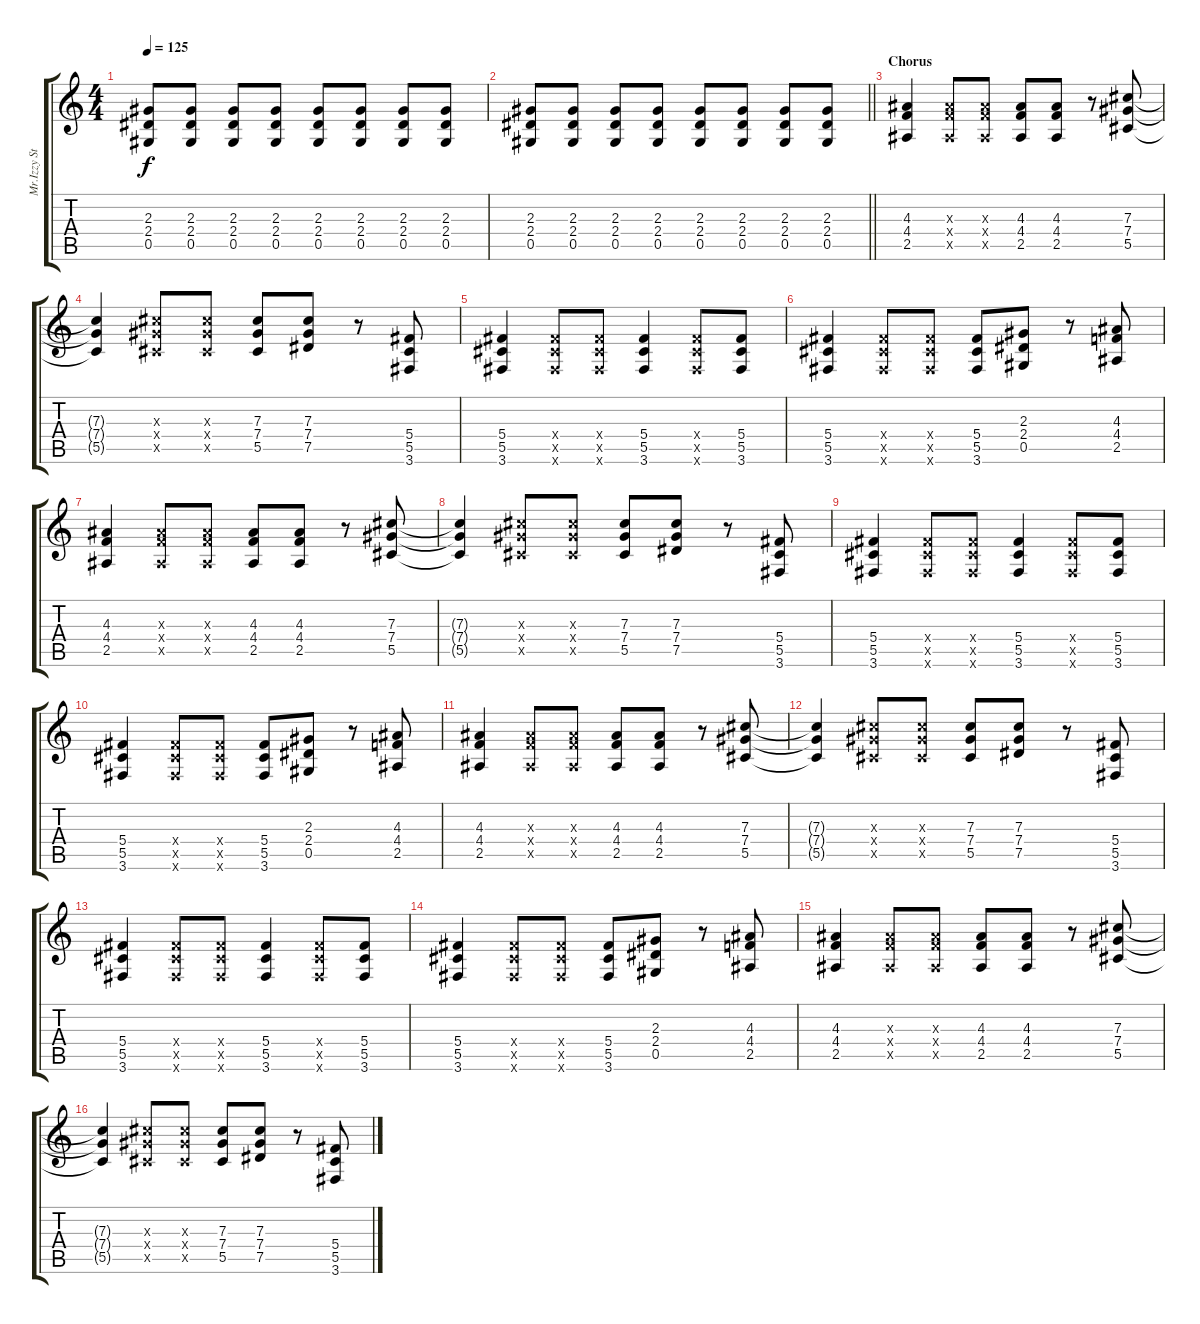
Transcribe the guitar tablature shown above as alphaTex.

\track ("Mr.Izzy Stradlin" "Mr.Izzy St") {instrument distortionguitar}
\staff {score tabs}
\tuning (Eb4 Bb3 Gb3 Db3 Ab2 Eb2) {hide}
\ts (4 4)
\tempo 125
\clef g2
\ks c
(2.3 2.4 0.5).8{dy f} (2.3 2.4 0.5).8 (2.3 2.4 0.5).8 (2.3 2.4 0.5).8 (2.3 2.4 0.5).8 (2.3 2.4 0.5).8 (2.3 2.4 0.5).8 (2.3 2.4 0.5).8 |
\barLineRight lightlight
(2.3 2.4 0.5).8 (2.3 2.4 0.5).8 (2.3 2.4 0.5).8 (2.3 2.4 0.5).8 (2.3 2.4 0.5).8 (2.3 2.4 0.5).8 (2.3 2.4 0.5).8 (2.3 2.4 0.5).8 |
\section ("" "Chorus")
(4.3 4.4 2.5).4 (4.3{x} 4.4{x} 2.5{x}).8 (4.3{x} 4.4{x} 2.5{x}).8 (4.3 4.4 2.5).8 (4.3 4.4 2.5).8 r.8 (7.3 7.4 5.5).8 |
(7.3{t} 7.4{t} 5.5{t}).4 (7.3{x} 7.4{x} 5.5{x}).8 (7.3{x} 7.4{x} 5.5{x}).8 (7.3 7.4 5.5).8 (7.3 7.4 7.5).8 r.8 (5.4 5.5 3.6).8 |
(5.4 5.5 3.6).4 (5.4{x} 5.5{x} 3.6{x}).8 (5.4{x} 5.5{x} 3.6{x}).8 (5.4 5.5 3.6).4 (5.4{x} 5.5{x} 3.6{x}).8 (5.4 5.5 3.6).8 |
(5.4 5.5 3.6).4 (5.4{x} 5.5{x} 3.6{x}).8 (5.4{x} 5.5{x} 3.6{x}).8 (5.4 5.5 3.6).8 (2.3 2.4 0.5).8 r.8 (4.3 4.4 2.5).8 |
(4.3 4.4 2.5).4 (4.3{x} 4.4{x} 2.5{x}).8 (4.3{x} 4.4{x} 2.5{x}).8 (4.3 4.4 2.5).8 (4.3 4.4 2.5).8 r.8 (7.3 7.4 5.5).8 |
(7.3{t} 7.4{t} 5.5{t}).4 (7.3{x} 7.4{x} 5.5{x}).8 (7.3{x} 7.4{x} 5.5{x}).8 (7.3 7.4 5.5).8 (7.3 7.4 7.5).8 r.8 (5.4 5.5 3.6).8 |
(5.4 5.5 3.6).4 (5.4{x} 5.5{x} 3.6{x}).8 (5.4{x} 5.5{x} 3.6{x}).8 (5.4 5.5 3.6).4 (5.4{x} 5.5{x} 3.6{x}).8 (5.4 5.5 3.6).8 |
(5.4 5.5 3.6).4 (5.4{x} 5.5{x} 3.6{x}).8 (5.4{x} 5.5{x} 3.6{x}).8 (5.4 5.5 3.6).8 (2.3 2.4 0.5).8 r.8 (4.3 4.4 2.5).8 |
(4.3 4.4 2.5).4 (4.3{x} 4.4{x} 2.5{x}).8 (4.3{x} 4.4{x} 2.5{x}).8 (4.3 4.4 2.5).8 (4.3 4.4 2.5).8 r.8 (7.3 7.4 5.5).8 |
(7.3{t} 7.4{t} 5.5{t}).4 (7.3{x} 7.4{x} 5.5{x}).8 (7.3{x} 7.4{x} 5.5{x}).8 (7.3 7.4 5.5).8 (7.3 7.4 7.5).8 r.8 (5.4 5.5 3.6).8 |
(5.4 5.5 3.6).4 (5.4{x} 5.5{x} 3.6{x}).8 (5.4{x} 5.5{x} 3.6{x}).8 (5.4 5.5 3.6).4 (5.4{x} 5.5{x} 3.6{x}).8 (5.4 5.5 3.6).8 |
(5.4 5.5 3.6).4 (5.4{x} 5.5{x} 3.6{x}).8 (5.4{x} 5.5{x} 3.6{x}).8 (5.4 5.5 3.6).8 (2.3 2.4 0.5).8 r.8 (4.3 4.4 2.5).8 |
(4.3 4.4 2.5).4 (4.3{x} 4.4{x} 2.5{x}).8 (4.3{x} 4.4{x} 2.5{x}).8 (4.3 4.4 2.5).8 (4.3 4.4 2.5).8 r.8 (7.3 7.4 5.5).8 |
(7.3{t} 7.4{t} 5.5{t}).4 (7.3{x} 7.4{x} 5.5{x}).8 (7.3{x} 7.4{x} 5.5{x}).8 (7.3 7.4 5.5).8 (7.3 7.4 7.5).8 r.8 (5.4 5.5 3.6).8
